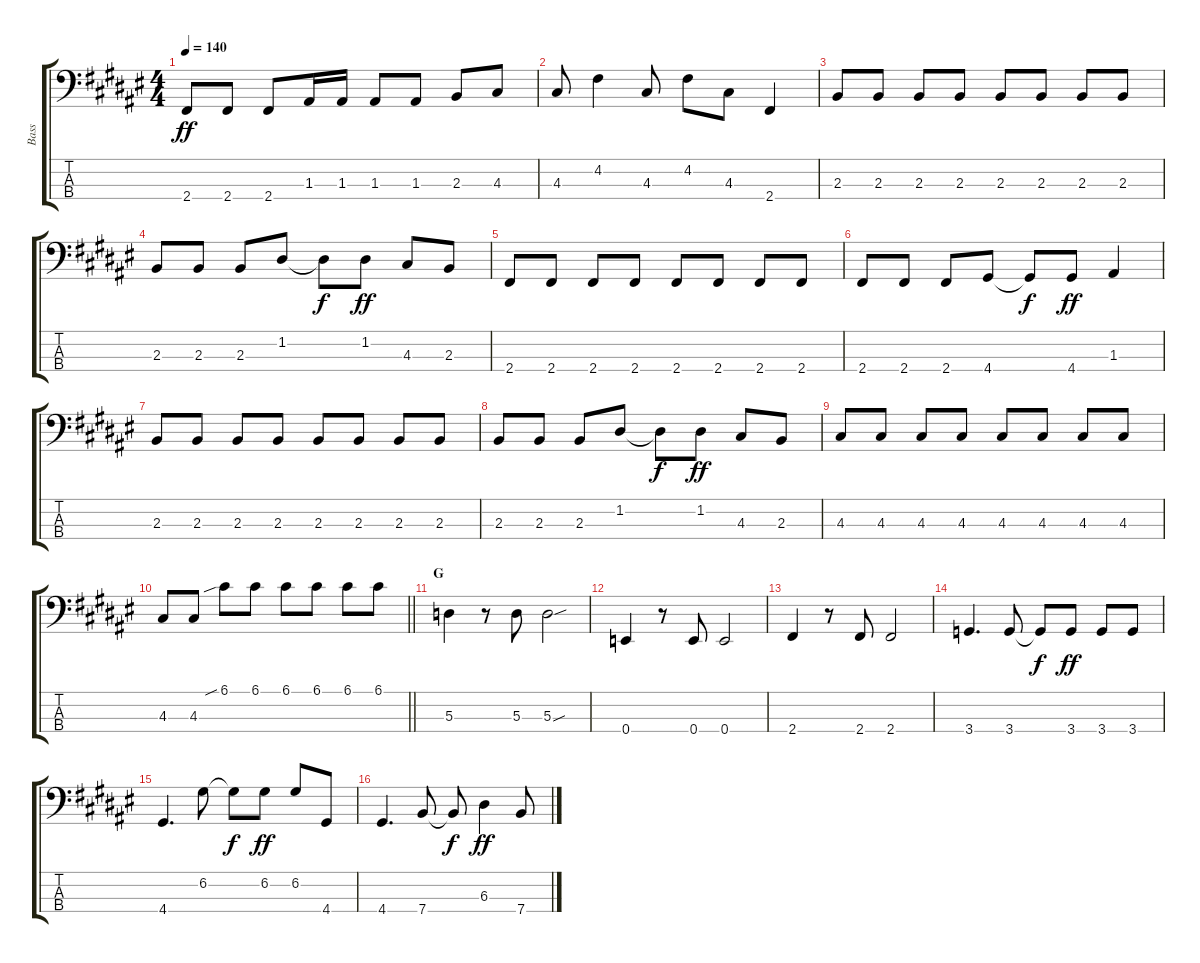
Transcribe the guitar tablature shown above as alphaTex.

\track ("Bass" "Bass") {instrument electricbasspick}
\staff {score tabs}
\tuning (G2 D2 A1 E1) {hide}
\ts (4 4)
\tempo 140
\clef f4
\ks f#
2.4.8{dy ff} 2.4.8 2.4.8 1.3.16 1.3.16 1.3.8 1.3.8 2.3.8 4.3.8 |
4.3.8 4.2.4 4.3.8 4.2.8 4.3.8 2.4.4 |
2.3.8 2.3.8 2.3.8 2.3.8 2.3.8 2.3.8 2.3.8 2.3.8 |
2.3.8 2.3.8 2.3.8 1.2.8 1.2{t}.8{dy f} 1.2.8{dy ff} 4.3.8 2.3.8 |
2.4.8 2.4.8 2.4.8 2.4.8 2.4.8 2.4.8 2.4.8 2.4.8 |
2.4.8 2.4.8 2.4.8 4.4.8 4.4{t}.8{dy f} 4.4.8{dy ff} 1.3.4 |
2.3.8 2.3.8 2.3.8 2.3.8 2.3.8 2.3.8 2.3.8 2.3.8 |
2.3.8 2.3.8 2.3.8 1.2.8 1.2{t}.8{dy f} 1.2.8{dy ff} 4.3.8 2.3.8 |
4.3.8 4.3.8 4.3.8 4.3.8 4.3.8 4.3.8 4.3.8 4.3.8 |
\barLineRight lightlight
4.3.8 4.3.8 6.1{sib}.8 6.1.8 6.1.8 6.1.8 6.1.8 6.1.8 |
\section ("" "G")
5.3.4 r.8 5.3.8 5.3{sou}.2 |
0.4.4 r.8 0.4.8 0.4.2 |
2.4.4 r.8 2.4.8 2.4.2 |
3.4.4{d} 3.4.8 3.4{t}.8{dy f} 3.4.8{dy ff} 3.4.8 3.4.8 |
4.4.4{d} 6.2.8 6.2{t}.8{dy f} 6.2.8{dy ff} 6.2.8 4.4.8 |
4.4.4{d} 7.4.8 7.4{t}.8{dy f} 6.3.4{dy ff} 7.4.8
